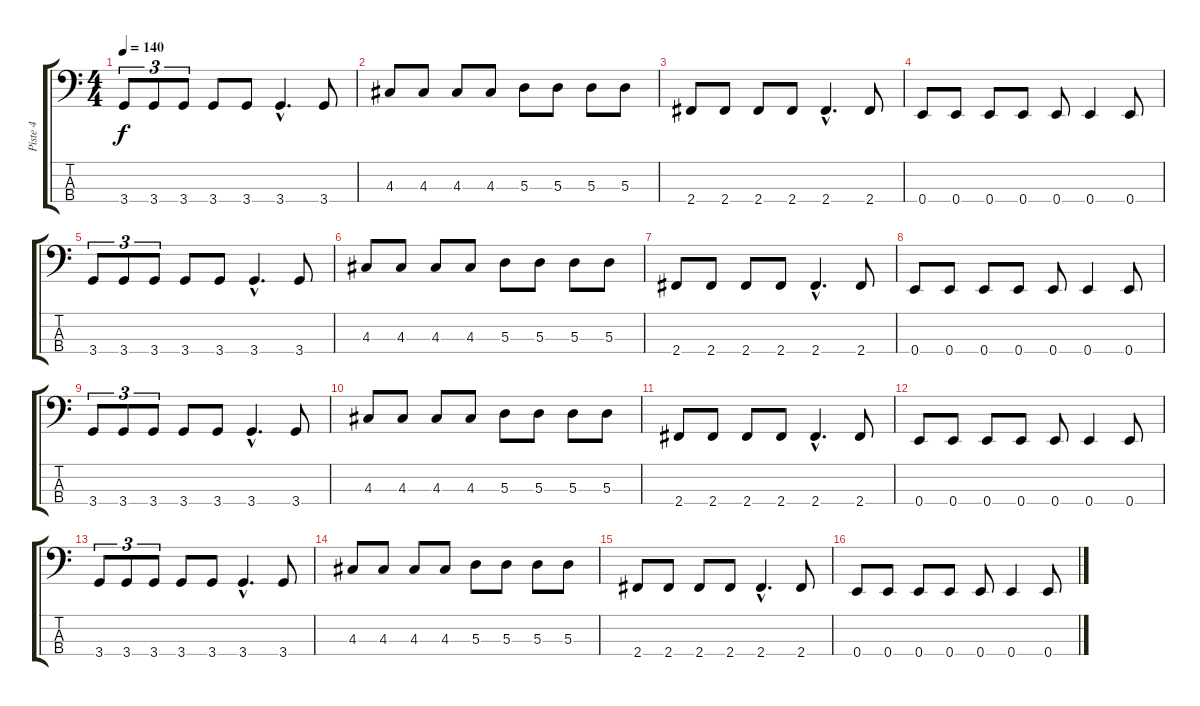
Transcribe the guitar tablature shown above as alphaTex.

\track ("Piste 4" "Piste 4") {instrument electricbasspick}
\staff {score tabs}
\tuning (G2 D2 A1 E1) {hide}
\ts (4 4)
\tempo 140
\clef f4
\ks c
3.4.8{tu (3 2) dy f} 3.4.8{tu (3 2)} 3.4.8{tu (3 2)} 3.4.8 3.4.8 3.4{hac}.4{d} 3.4.8 |
4.3.8 4.3.8 4.3.8 4.3.8 5.3.8 5.3.8 5.3.8 5.3.8 |
2.4.8 2.4.8 2.4.8 2.4.8 2.4{hac}.4{d} 2.4.8 |
0.4.8 0.4.8 0.4.8 0.4.8 0.4.8 0.4.4 0.4.8 |
3.4.8{tu (3 2)} 3.4.8{tu (3 2)} 3.4.8{tu (3 2)} 3.4.8 3.4.8 3.4{hac}.4{d} 3.4.8 |
4.3.8 4.3.8 4.3.8 4.3.8 5.3.8 5.3.8 5.3.8 5.3.8 |
2.4.8 2.4.8 2.4.8 2.4.8 2.4{hac}.4{d} 2.4.8 |
0.4.8 0.4.8 0.4.8 0.4.8 0.4.8 0.4.4 0.4.8 |
3.4.8{tu (3 2)} 3.4.8{tu (3 2)} 3.4.8{tu (3 2)} 3.4.8 3.4.8 3.4{hac}.4{d} 3.4.8 |
4.3.8 4.3.8 4.3.8 4.3.8 5.3.8 5.3.8 5.3.8 5.3.8 |
2.4.8 2.4.8 2.4.8 2.4.8 2.4{hac}.4{d} 2.4.8 |
0.4.8 0.4.8 0.4.8 0.4.8 0.4.8 0.4.4 0.4.8 |
3.4.8{tu (3 2)} 3.4.8{tu (3 2)} 3.4.8{tu (3 2)} 3.4.8 3.4.8 3.4{hac}.4{d} 3.4.8 |
4.3.8 4.3.8 4.3.8 4.3.8 5.3.8 5.3.8 5.3.8 5.3.8 |
2.4.8 2.4.8 2.4.8 2.4.8 2.4{hac}.4{d} 2.4.8 |
0.4.8 0.4.8 0.4.8 0.4.8 0.4.8 0.4.4 0.4.8
